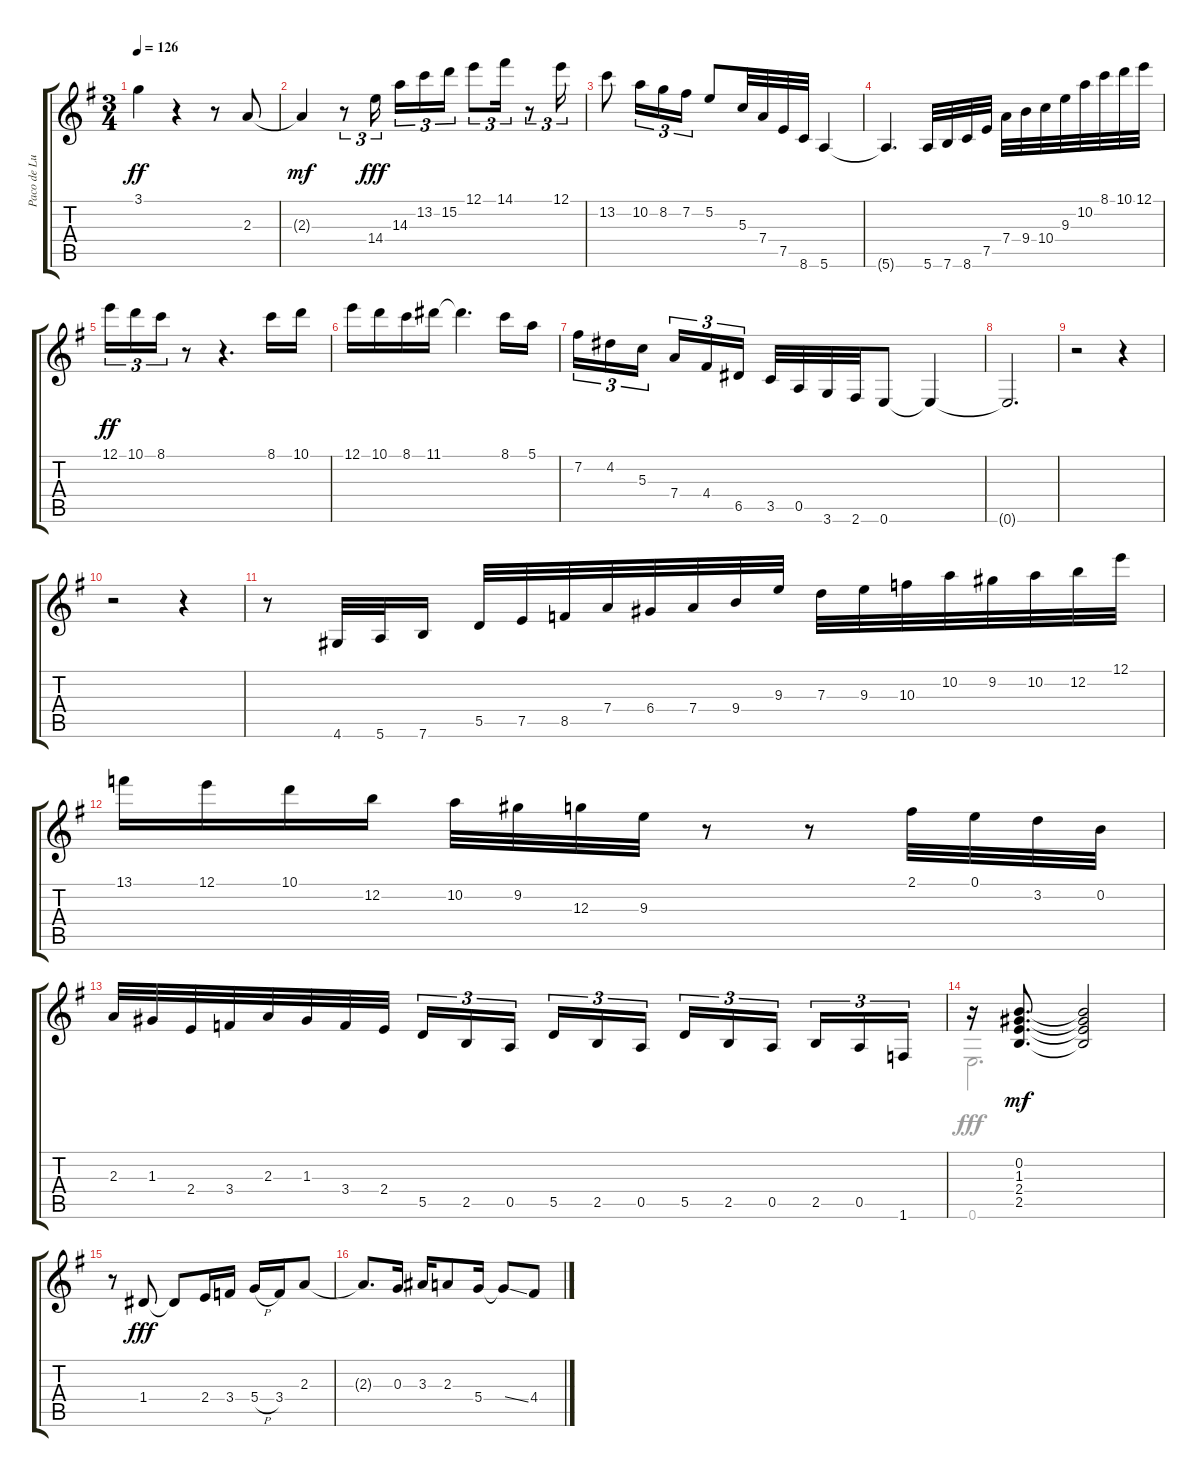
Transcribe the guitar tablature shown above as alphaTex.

\track ("Paco de Lucía" "Paco de Lu") {instrument acousticguitarnylon}
\staff {score tabs}
\tuning (E4 B3 G3 D3 A2 E2) {hide}
\voice
\ts (3 4)
\tempo 126
\clef g2
\ks g
3.1.4{dy ff} r.4 r.8 2.3.8 |
2.3{t}.4{dy mf} r.8{tu (3 2)} 14.4.16{tu (3 2) dy fff beam splitsecondary} 14.3.16{tu (3 2)} 13.2.16{tu (3 2)} 15.2.16{tu (3 2)} 12.1.8{tu (3 2)} 14.1.16{tu (3 2)} r.8{tu (3 2)} 12.1.16{tu (3 2)} |
13.2.8 10.2.16{tu (3 2)} 8.2.16{tu (3 2)} 7.2.16{tu (3 2)} 5.2.8 5.3.32 7.4.32 7.5.32 8.6.32 5.6.4 |
5.6{t}.4{d} 5.6.32 7.6.32 8.6.32 7.5.32 7.4.32 9.4.32 10.4.32 9.3.32 10.2.32 8.1.32 10.1.32 12.1.32 |
12.1.16{tu (3 2) dy ff} 10.1.16{tu (3 2)} 8.1.16{tu (3 2)} r.8 r.4{d} 8.1.16 10.1.16 |
12.1.16 10.1.16 8.1.16 11.1.16 11.1{t}.4{d} 8.1.16 5.1.16 |
7.2.16{tu (3 2)} 4.2.16{tu (3 2)} 5.3.16{tu (3 2) beam splitsecondary} 7.4.16{tu (3 2)} 4.4.16{tu (3 2)} 6.5.16{tu (3 2)} 3.5.32 0.5.32 3.6.32 2.6.32 0.6.8 0.6{t}.4 |
0.6{t}.2{d} |
r.2 r.4 |
r.2 r.4 |
r.8 4.6.32 5.6.32 7.6.16 5.5.32 7.5.32 8.5.32 7.4.32 6.4.32 7.4.32 9.4.32 9.3.32 7.3.32 9.3.32 10.3.32 10.2.32 9.2.32 10.2.32 12.2.32 12.1.32 |
13.1.16 12.1.16 10.1.16 12.2.16 10.2.32 9.2.32 12.3.32 9.3.32 r.8 r.8 2.1.32 0.1.32 3.2.32 0.2.32 |
2.3.32 1.3.32 2.4.32 3.4.32 2.3.32 1.3.32 3.4.32 2.4.32 5.5.16{tu (3 2)} 2.5.16{tu (3 2)} 0.5.16{tu (3 2) beam splitsecondary} 5.5.16{tu (3 2)} 2.5.16{tu (3 2)} 0.5.16{tu (3 2)} 5.5.16{tu (3 2)} 2.5.16{tu (3 2)} 0.5.16{tu (3 2) beam splitsecondary} 2.5.16{tu (3 2)} 0.5.16{tu (3 2)} 1.6.16{tu (3 2)} |
r.16 (0.2 1.3 2.4 2.5).8{d dy mf} (0.2{t} 1.3{t} 2.4{t} 2.5{t}).2 |
r.8 1.4.8{dy fff} 1.4{t}.8 2.4.16 3.4.16 5.4{h}.16 3.4.16 2.3.8 |
2.3{t}.8{d} 0.3.16 3.3.16 2.3.8 5.4.16 5.4{ss t}.8 4.4.8
\voice
\clef g2
\ottava regular
\simile none
\ks g
|
|
|
|
|
|
|
|
|
|
|
|
|
0.6.2{d} |
|
